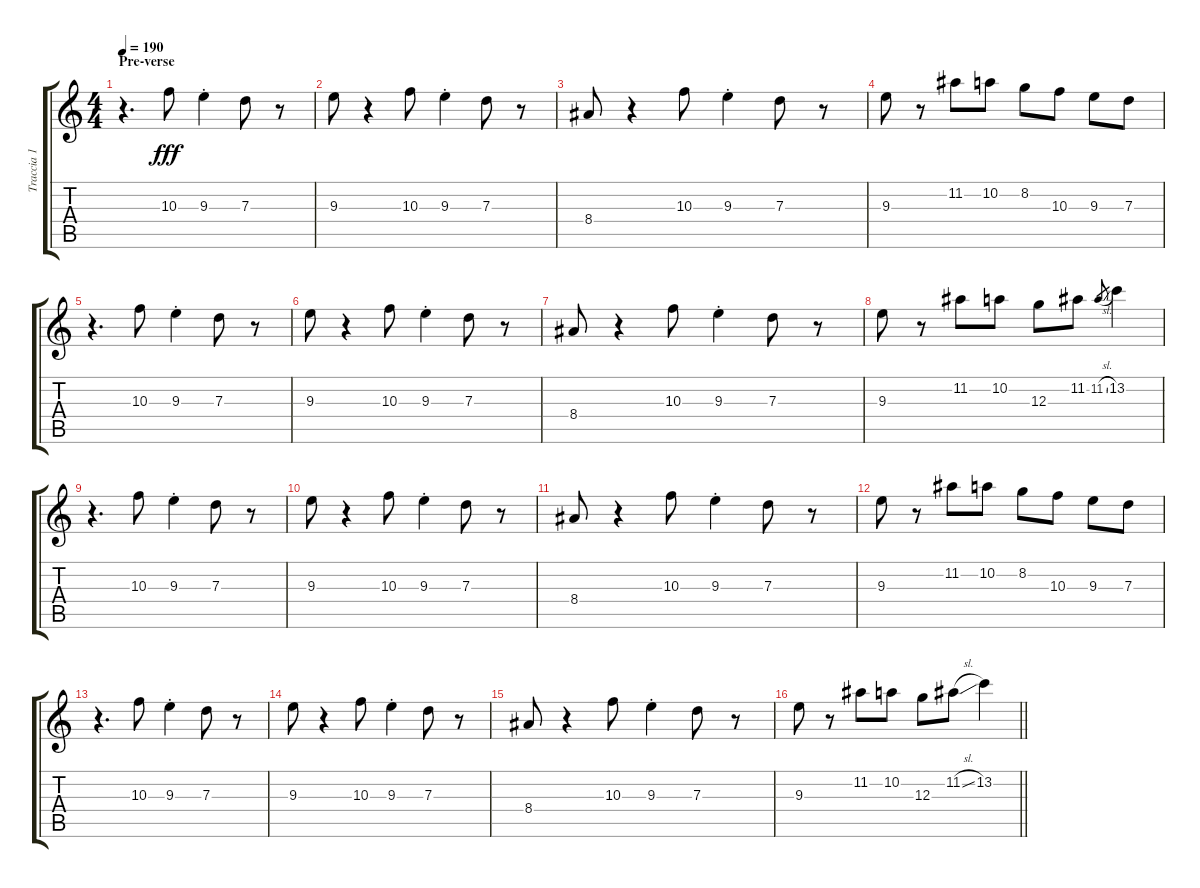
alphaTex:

\track ("Traccia 1" "Traccia 1") {instrument overdrivenguitar}
\staff {score tabs}
\tuning (E4 B3 G3 D3 A2 D2) {hide}
\ts (4 4)
\section ("" "Pre-verse")
\tempo 190
\clef g2
\ks c
r.4{d dy fff} 10.3.8 9.3{st}.4 7.3.8 r.8 |
9.3.8 r.4 10.3.8 9.3{st}.4 7.3.8 r.8 |
8.4.8 r.4 10.3.8 9.3{st}.4 7.3.8 r.8 |
9.3.8 r.8 11.2.8 10.2.8 8.2.8 10.3.8 9.3.8 7.3.8 |
r.4{d} 10.3.8 9.3{st}.4 7.3.8 r.8 |
9.3.8 r.4 10.3.8 9.3{st}.4 7.3.8 r.8 |
8.4.8 r.4 10.3.8 9.3{st}.4 7.3.8 r.8 |
9.3.8 r.8 11.2.8 10.2.8 12.3.8 11.2.8 11.2{sl}.8{gr} 13.2.4 |
r.4{d} 10.3.8 9.3{st}.4 7.3.8 r.8 |
9.3.8 r.4 10.3.8 9.3{st}.4 7.3.8 r.8 |
8.4.8 r.4 10.3.8 9.3{st}.4 7.3.8 r.8 |
9.3.8 r.8 11.2.8 10.2.8 8.2.8 10.3.8 9.3.8 7.3.8 |
r.4{d} 10.3.8 9.3{st}.4 7.3.8 r.8 |
9.3.8 r.4 10.3.8 9.3{st}.4 7.3.8 r.8 |
8.4.8 r.4 10.3.8 9.3{st}.4 7.3.8 r.8 |
\barLineRight lightlight
9.3.8 r.8 11.2.8 10.2.8 12.3.8 11.2{sl}.8 13.2.4
